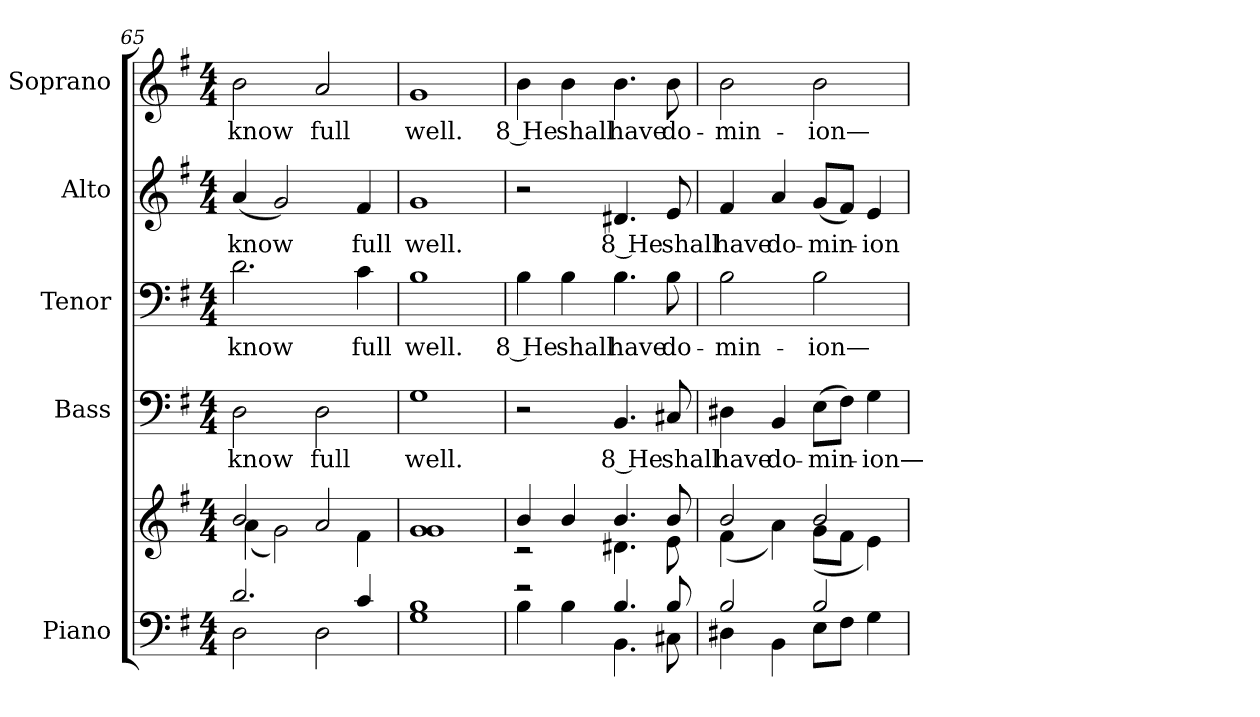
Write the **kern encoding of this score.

**kern	**kern	**kern	**text	**kern	**text	**kern	**text	**kern	**text
*part5	*part5	*part4	*part4	*part3	*part3	*part2	*part2	*part1	*part1
*staff6	*staff5	*staff4	*staff4	*staff3	*staff3	*staff2	*staff2	*staff1	*staff1
*I"Piano	*	*I"Bass	*	*I"Tenor	*	*I"Alto	*	*I"Soprano	*
*I'Pno.	*	*I'B.	*	*I'T.	*	*I'A.	*	*I'S.	*
!!LO:PB:g=z
*clefF4	*clefG2	*clefF4	*	*clefF4	*	*clefG2	*	*clefG2	*
*k[f#]	*k[f#]	*k[f#]	*	*k[f#]	*	*k[f#]	*	*k[f#]	*
*G:	*G:	*G:	*	*G:	*	*G:	*	*G:	*
*M4/4	*M4/4	*M4/4	*	*M4/4	*	*M4/4	*	*M4/4	*
=65	=65	=65	=65	=65	=65	=65	=65	=65	=65
*^	*^	*	*	*	*	*	*	*	*
!	!	!	!	!	!LO:LY:b:color=#000000	!	!	!	!	!	!
!	!	!	!	!	!	!	!LO:LY:b:color=#000000	!	!	!	!
!	!	!	!	!	!	!	!	!	!LO:LY:b:color=#000000	!	!
!	!	!	!	!	!	!	!	!	!	!	!LO:LY:b:color=#000000
2.di/	2Di\	2bi/	(4ai\	2Di\	know	2.di\	know	(4ai/	know	2bi\	know
.	.	.	2gi\)	.	.	.	.	2gi/)	.	.	.
!	!	!	!	!	!LO:LY:b:color=#000000	!	!	!	!	!	!
!	!	!	!	!	!	!	!	!	!	!	!LO:LY:b:color=#000000
.	2Di\	2ai/	.	2Di\	full	.	.	.	.	2ai/	full
!	!	!	!	!	!	!	!LO:LY:b:color=#000000	!	!	!	!
!	!	!	!	!	!	!	!	!	!LO:LY:b:color=#000000	!	!
4ci/	.	.	4f#i\	.	.	4ci\	full	4f#i/	full	.	.
*v	*v	*	*	*	*	*	*	*	*	*	*
*	*v	*v	*	*	*	*	*	*	*	*
=66	=66	=66	=66	=66	=66	=66	=66	=66	=66
*	*^	*	*	*	*	*	*	*	*
!	!	!	!	!LO:LY:b:color=#000000	!	!	!	!	!	!
*	*v	*v	*	*	*	*	*	*	*	*
*	*^	*	*	*	*	*	*	*	*
!	!	!	!	!	!	!LO:LY:b:color=#000000	!	!	!	!
*	*v	*v	*	*	*	*	*	*	*	*
*	*^	*	*	*	*	*	*	*	*
!	!	!	!	!	!	!	!	!LO:LY:b:color=#000000	!	!
*	*v	*v	*	*	*	*	*	*	*	*
*	*^	*	*	*	*	*	*	*	*
!	!	!	!	!	!	!	!	!	!	!LO:LY:b:color=#000000
*	*v	*v	*	*	*	*	*	*	*	*
1Gi 1Bi	1gi 1gi	1Gi	well.	1Bi	well.	1gi	well.	1gi	well.
=67	=67	=67	=67	=67	=67	=67	=67	=67	=67
*^	*^	*	*	*	*	*	*	*	*
!	!	!	!	!	!	!	!LO:LY:b:color=#000000	!	!	!	!
!	!	!	!	!	!	!	!	!	!	!	!LO:LY:b:color=#000000
2r	4Bi\	4bi/	2r	2r	.	4Bi\	8 He	2r	.	4bi\	8 He
!	!	!	!	!	!	!	!LO:LY:b:color=#000000	!	!	!	!
!	!	!	!	!	!	!	!	!	!	!	!LO:LY:b:color=#000000
.	4Bi\	4bi/	.	.	.	4Bi\	shall	.	.	4bi\	shall
!	!	!	!	!	!LO:LY:b:color=#000000	!	!	!	!	!	!
!	!	!	!	!	!	!	!LO:LY:b:color=#000000	!	!	!	!
!	!	!	!	!	!	!	!	!	!LO:LY:b:color=#000000	!	!
!	!	!	!	!	!	!	!	!	!	!	!LO:LY:b:color=#000000
4.Bi/	4.BBi\	4.bi/	4.d#Xi\	4.BBi/	8 He	4.Bi\	have	4.d#Xi/	8 He	4.bi\	have
!	!	!	!	!	!LO:LY:b:color=#000000	!	!	!	!	!	!
!	!	!	!	!	!	!	!LO:LY:b:color=#000000	!	!	!	!
!	!	!	!	!	!	!	!	!	!LO:LY:b:color=#000000	!	!
!	!	!	!	!	!	!	!	!	!	!	!LO:LY:b:color=#000000
8Bi/	8C#Xi\	8bi/	8ei\	8C#Xi/	shall	8Bi\	do-	8ei/	shall	8bi\	do-
=68	=68	=68	=68	=68	=68	=68	=68	=68	=68	=68	=68
!	!	!	!	!	!LO:LY:b:color=#000000	!	!	!	!	!	!
!	!	!	!	!	!	!	!LO:LY:b:color=#000000	!	!	!	!
!	!	!	!	!	!	!	!	!	!LO:LY:b:color=#000000	!	!
!	!	!	!	!	!	!	!	!	!	!	!LO:LY:b:color=#000000
2Bi/	4D#Xi\	2bi/	(4f#i\	4D#Xi\	have	2Bi\	-min-	4f#i/	have	2bi\	-min-
!	!	!	!	!	!LO:LY:b:color=#000000	!	!	!	!	!	!
!	!	!	!	!	!	!	!	!	!LO:LY:b:color=#000000	!	!
.	4BBi\	.	4ai\)	4BBi/	do-	.	.	4ai/	do-	.	.
!	!	!	!	!	!LO:LY:b:color=#000000	!	!	!	!	!	!
!	!	!	!	!	!	!	!LO:LY:b:color=#000000	!	!	!	!
!	!	!	!	!	!	!	!	!	!LO:LY:b:color=#000000	!	!
!	!	!	!	!	!	!	!	!	!	!	!LO:LY:b:color=#000000
2Bi/	8Ei\L	2bi/	(8gi\L	(8Ei\L	-min-	2Bi\	-ion—	(8gi/L	-min-	2bi\	-ion—
.	8F#i\J	.	8f#i\J	8F#i\J)	.	.	.	8f#i/J)	.	.	.
!	!	!	!	!	!LO:LY:b:color=#000000	!	!	!	!	!	!
!	!	!	!	!	!	!	!	!	!LO:LY:b:color=#000000	!	!
.	4Gi\	.	4ei\)	4Gi\	-ion—	.	.	4ei/	-ion	.	.
*v	*v	*	*	*	*	*	*	*	*	*	*
*	*v	*v	*	*	*	*	*	*	*	*
=	=	=	=	=	=	=	=	=	=
*-	*-	*-	*-	*-	*-	*-	*-	*-	*-
